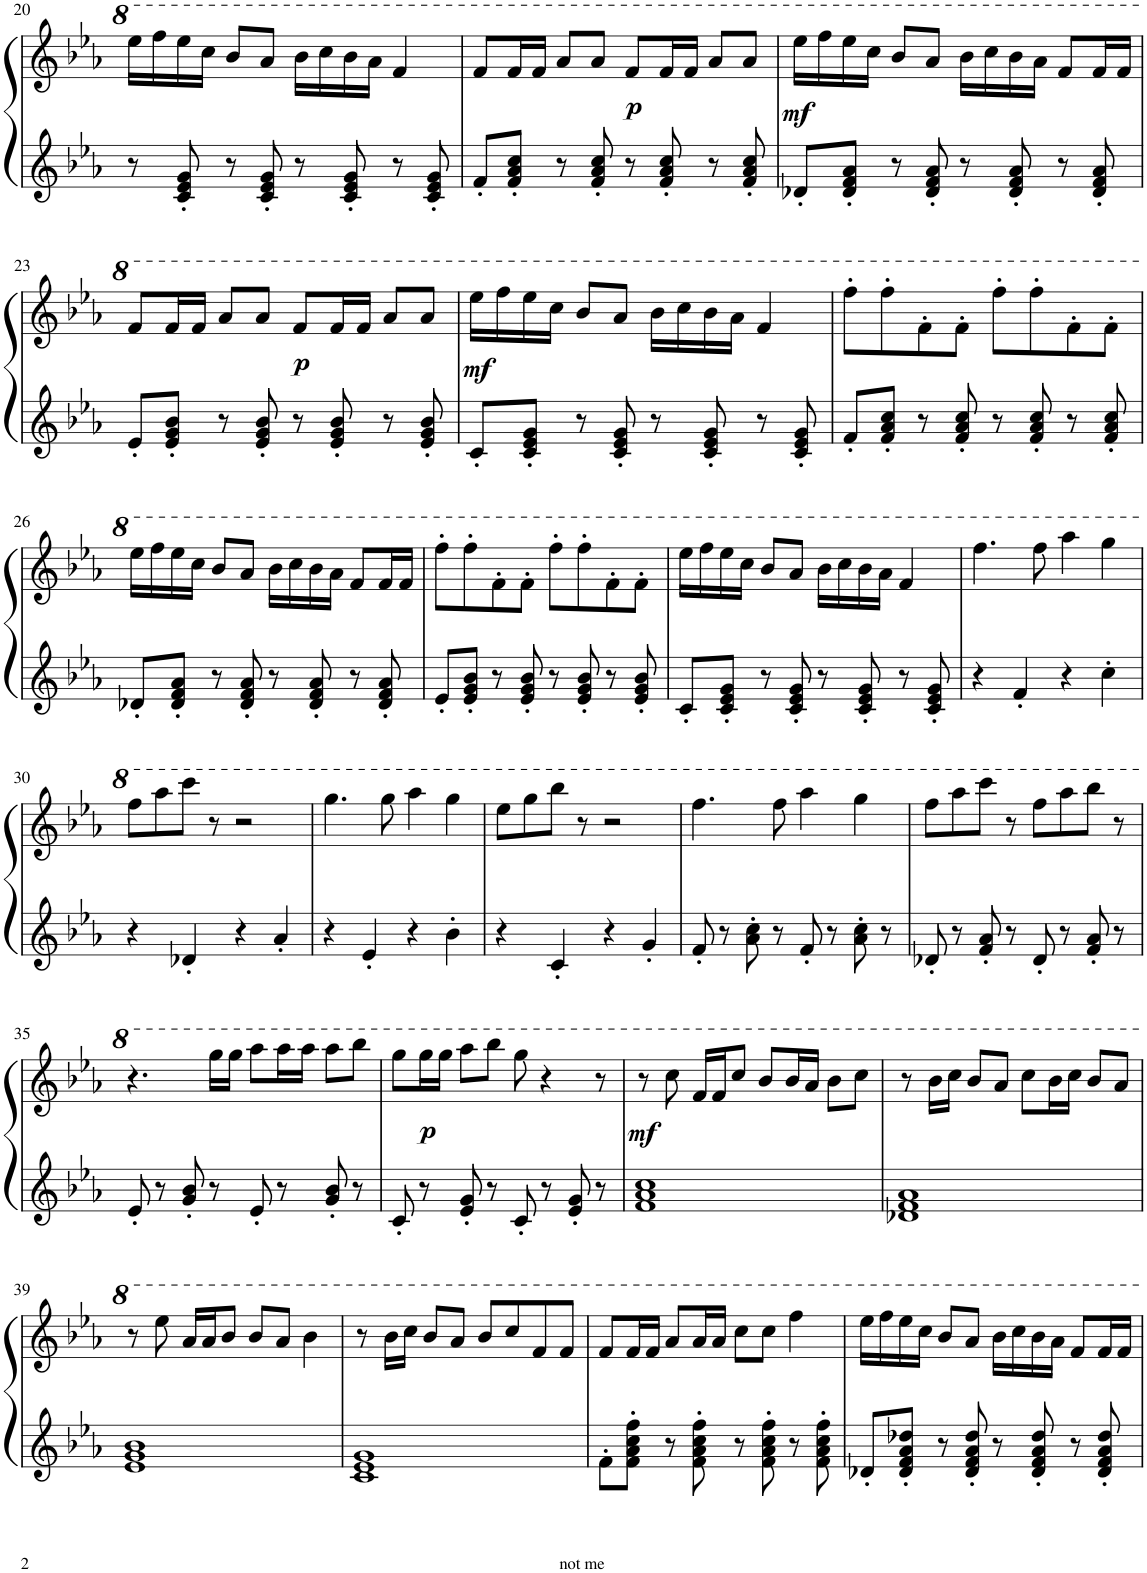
**kern	**kern	**dynam
*part1	*part1	*part1
*staff2	*staff1	*staff1/2
*I"Piano	*	*
*I'Pno.	*	*
!!LO:PB:g=z
*clefG2	*clefG2	*
*k[b-e-a-]	*k[b-e-a-]	*
*M4/4	*M4/4	*
=20	=20	=20
8r	16eee-\LL	.
.	16fff\	.
8c/' 8e-/' 8g/'	16eee-\	.
.	16ccc\JJ	.
8r	8bb-/L	.
8c/' 8e-/' 8g/'	8aa-/J	.
8r	16bb-\LL	.
.	16ccc\	.
8c/' 8e-/' 8g/'	16bb-\	.
.	16aa-\JJ	.
8r	4ff/	.
8c/' 8e-/' 8g/'	.	.
=21	=21	=21
8f'/L	8ff/L	.
8f/' 8a-/' 8cc/'J	16ff/L	.
.	16ff/JJ	.
8r	8aa-/L	.
8f/' 8a-/' 8cc/'	8aa-/J	.
!	!	!LO:DY:b
8r	8ff/L	p
8f/' 8a-/' 8cc/'	16ff/L	.
.	16ff/JJ	.
8r	8aa-/L	.
8f/' 8a-/' 8cc/'	8aa-/J	.
=22	=22	=22
!	!	!LO:DY:b
8d-X'/L	16eee-\LL	mf
.	16fff\	.
8d-/' 8f/' 8a-/'J	16eee-\	.
.	16ccc\JJ	.
8r	8bb-/L	.
8d-/' 8f/' 8a-/'	8aa-/J	.
8r	16bb-\LL	.
.	16ccc\	.
8d-/' 8f/' 8a-/'	16bb-\	.
.	16aa-\JJ	.
8r	8ff/L	.
8d-/' 8f/' 8a-/'	16ff/L	.
.	16ff/JJ	.
!!LO:LB:g=z
=23	=23	=23
8e-'/L	8ff/L	.
8e-/' 8g/' 8b-/'J	16ff/L	.
.	16ff/JJ	.
8r	8aa-/L	.
8e-/' 8g/' 8b-/'	8aa-/J	.
!	!	!LO:DY:b
8r	8ff/L	p
8e-/' 8g/' 8b-/'	16ff/L	.
.	16ff/JJ	.
8r	8aa-/L	.
8e-/' 8g/' 8b-/'	8aa-/J	.
=24	=24	=24
!	!	!LO:DY:b
8c'/L	16eee-\LL	mf
.	16fff\	.
8c/' 8e-/' 8g/'J	16eee-\	.
.	16ccc\JJ	.
8r	8bb-/L	.
8c/' 8e-/' 8g/'	8aa-/J	.
8r	16bb-\LL	.
.	16ccc\	.
8c/' 8e-/' 8g/'	16bb-\	.
.	16aa-\JJ	.
8r	4ff/	.
8c/' 8e-/' 8g/'	.	.
=25	=25	=25
8f'/L	8fff'\L	.
8f/' 8a-/' 8cc/'J	8fff'\	.
8r	8ff'\	.
8f/' 8a-/' 8cc/'	8ff'\J	.
8r	8fff'\L	.
8f/' 8a-/' 8cc/'	8fff'\	.
8r	8ff'\	.
8f/' 8a-/' 8cc/'	8ff'\J	.
!!LO:LB:g=z
=26	=26	=26
8d-X'/L	16eee-\LL	.
.	16fff\	.
8d-/' 8f/' 8a-/'J	16eee-\	.
.	16ccc\JJ	.
8r	8bb-/L	.
8d-/' 8f/' 8a-/'	8aa-/J	.
8r	16bb-\LL	.
.	16ccc\	.
8d-/' 8f/' 8a-/'	16bb-\	.
.	16aa-\JJ	.
8r	8ff/L	.
8d-/' 8f/' 8a-/'	16ff/L	.
.	16ff/JJ	.
=27	=27	=27
8e-'/L	8fff'\L	.
8e-/' 8g/' 8b-/'J	8fff'\	.
8r	8ff'\	.
8e-/' 8g/' 8b-/'	8ff'\J	.
8r	8fff'\L	.
8e-/' 8g/' 8b-/'	8fff'\	.
8r	8ff'\	.
8e-/' 8g/' 8b-/'	8ff'\J	.
=28	=28	=28
8c'/L	16eee-\LL	.
.	16fff\	.
8c/' 8e-/' 8g/'J	16eee-\	.
.	16ccc\JJ	.
8r	8bb-/L	.
8c/' 8e-/' 8g/'	8aa-/J	.
8r	16bb-\LL	.
.	16ccc\	.
8c/' 8e-/' 8g/'	16bb-\	.
.	16aa-\JJ	.
8r	4ff/	.
8c/' 8e-/' 8g/'	.	.
=29	=29	=29
4r	4.fff\	.
4f'/	.	.
.	8fff\	.
4r	4aaa-\	.
4cc'\	4ggg\	.
!!LO:LB:g=z
=30	=30	=30
4r	8fff\L	.
.	8aaa-\	.
4d-X'/	8cccc\J	.
.	8r	.
4r	2r	.
4a-'/	.	.
=31	=31	=31
4r	4.ggg\	.
4e-'/	.	.
.	8ggg\	.
4r	4aaa-\	.
4b-'\	4ggg\	.
=32	=32	=32
4r	8eee-\L	.
.	8ggg\	.
4c'/	8bbb-\J	.
.	8r	.
4r	2r	.
4g'/	.	.
=33	=33	=33
8f'/	4.fff\	.
8r	.	.
8a-\' 8cc\'	.	.
8r	8fff\	.
8f'/	4aaa-\	.
8r	.	.
8a-\' 8cc\'	4ggg\	.
8r	.	.
=34	=34	=34
8d-X'/	8fff\L	.
8r	8aaa-\	.
8f/' 8a-/'	8cccc\J	.
8r	8r	.
8d-'/	8fff\L	.
8r	8aaa-\	.
8f/' 8a-/'	8bbb-\J	.
8r	8r	.
!!LO:LB:g=z
=35	=35	=35
8e-'/	4.r	.
8r	.	.
8g/' 8b-/'	.	.
8r	16ggg\LL	.
.	16ggg\JJ	.
8e-'/	8aaa-\L	.
8r	16aaa-\L	.
.	16aaa-\JJ	.
8g/' 8b-/'	8aaa-\L	.
8r	8bbb-\J	.
=36	=36	=36
8c'/	8ggg\L	.
!	!	!LO:DY:b
8r	16ggg\L	p
.	16ggg\JJ	.
8e-/' 8g/'	8aaa-\L	.
8r	8bbb-\J	.
8c'/	8ggg\	.
8r	4r	.
8e-/' 8g/'	.	.
8r	8r	.
=37	=37	=37
!	!	!LO:DY:b
1f 1a- 1cc	8r	mf
.	8ccc\	.
.	16ff/LL	.
.	16ff/J	.
.	8ccc/J	.
.	8bb-/L	.
.	16bb-/L	.
.	16aa-/JJ	.
.	8bb-\L	.
.	8ccc\J	.
=38	=38	=38
1d-X 1f 1a-	8r	.
.	16bb-\LL	.
.	16ccc\JJ	.
.	8bb-/L	.
.	8aa-/J	.
.	8ccc\L	.
.	16bb-\L	.
.	16ccc\JJ	.
.	8bb-/L	.
.	8aa-/J	.
!!LO:LB:g=z
=39	=39	=39
1e- 1g 1b-	8r	.
.	8eee-\	.
.	16aa-/LL	.
.	16aa-/J	.
.	8bb-/J	.
.	8bb-/L	.
.	8aa-/J	.
.	4bb-\	.
=40	=40	=40
1c 1e- 1g	8r	.
.	16bb-\LL	.
.	16ccc\JJ	.
.	8bb-/L	.
.	8aa-/J	.
.	8bb-/L	.
.	8ccc/	.
.	8ff/	.
.	8ff/J	.
=41	=41	=41
8f'\L	8ff/L	.
8f\' 8a-\' 8cc\' 8ff\'J	16ff/L	.
.	16ff/JJ	.
8r	8aa-/L	.
8f\' 8a-\' 8cc\' 8ff\'	16aa-/L	.
.	16aa-/JJ	.
8r	8ccc\L	.
8f\' 8a-\' 8cc\' 8ff\'	8ccc\J	.
8r	4fff\	.
8f\' 8a-\' 8cc\' 8ff\'	.	.
=42	=42	=42
8d-X'/L	16eee-\LL	.
.	16fff\	.
8d-/' 8f/' 8a-/' 8dd-X/'J	16eee-\	.
.	16ccc\JJ	.
8r	8bb-/L	.
8d-/' 8f/' 8a-/' 8dd-/'	8aa-/J	.
8r	16bb-\LL	.
.	16ccc\	.
8d-/' 8f/' 8a-/' 8dd-/'	16bb-\	.
.	16aa-\JJ	.
8r	8ff/L	.
8d-/' 8f/' 8a-/' 8dd-/'	16ff/L	.
.	16ff/JJ	.
=	=	=
*-	*-	*-
